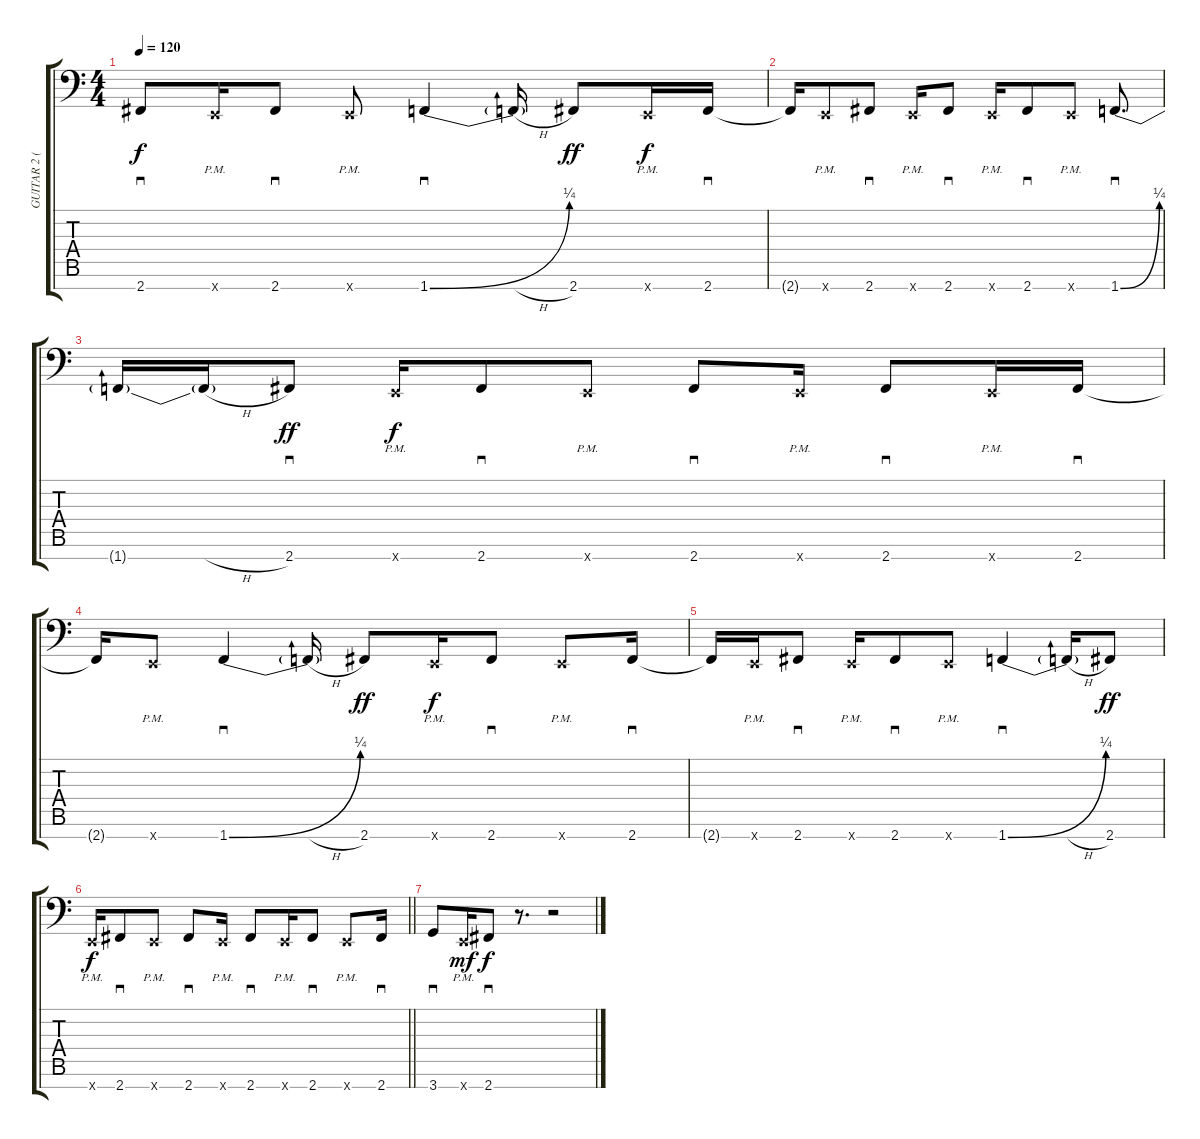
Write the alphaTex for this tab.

\track ("GUITAR 2 (Marten Hagstrom)" "GUITAR 2 (") {instrument distortionguitar}
\staff {score tabs}
\tuning (A3 E3 C3 G2 D2 A1 E1) {hide}
\ts (4 4)
\tempo 120
\clef f4
\ks c
2.7.8{sd dy f} 0.7{pm x}.16 2.7.8{sd} 0.7{pm x}.8 1.7{be (bend 0 0 60 1)}.4{sd} 1.7{h t}.16 2.7.8{dy ff} 0.7{pm x}.16{dy f} 2.7.16{sd} |
2.7{t}.16 0.7{pm x}.8 2.7.8{sd} 0.7{pm x}.16 2.7.8{sd} 0.7{pm x}.16 2.7.8{sd} 0.7{pm x}.8 1.7{be (bend 0 0 60 1)}.8{d sd} |
1.7{t}.16 1.7{h t}.16 2.7.8{sd dy ff} 0.7{pm x}.16{dy f} 2.7.8{sd} 0.7{pm x}.8 2.7.8{sd} 0.7{pm x}.16 2.7.8{sd} 0.7{pm x}.16 2.7.16{sd} |
2.7{t}.16 0.7{pm x}.8 1.7{be (bend 0 0 60 1)}.4{sd} 1.7{h t}.16 2.7.8{dy ff} 0.7{pm x}.16{dy f} 2.7.8{sd} 0.7{pm x}.8 2.7.16{sd} |
2.7{t}.16 0.7{pm x}.16 2.7.8{sd} 0.7{pm x}.16 2.7.8{sd} 0.7{pm x}.8 1.7{be (bend 0 0 60 1)}.4{sd} 1.7{h t}.16 2.7.8{dy ff} |
\barLineRight lightlight
0.7{pm x}.16{dy f} 2.7.8{sd} 0.7{pm x}.8 2.7.8{sd} 0.7{pm x}.16 2.7.8{sd} 0.7{pm x}.16 2.7.8{sd} 0.7{pm x}.8 2.7.16{sd} |
3.7.8{sd} 0.7{pm x}.16{dy mf} 2.7.8{sd dy f} r.8{d} r.2
